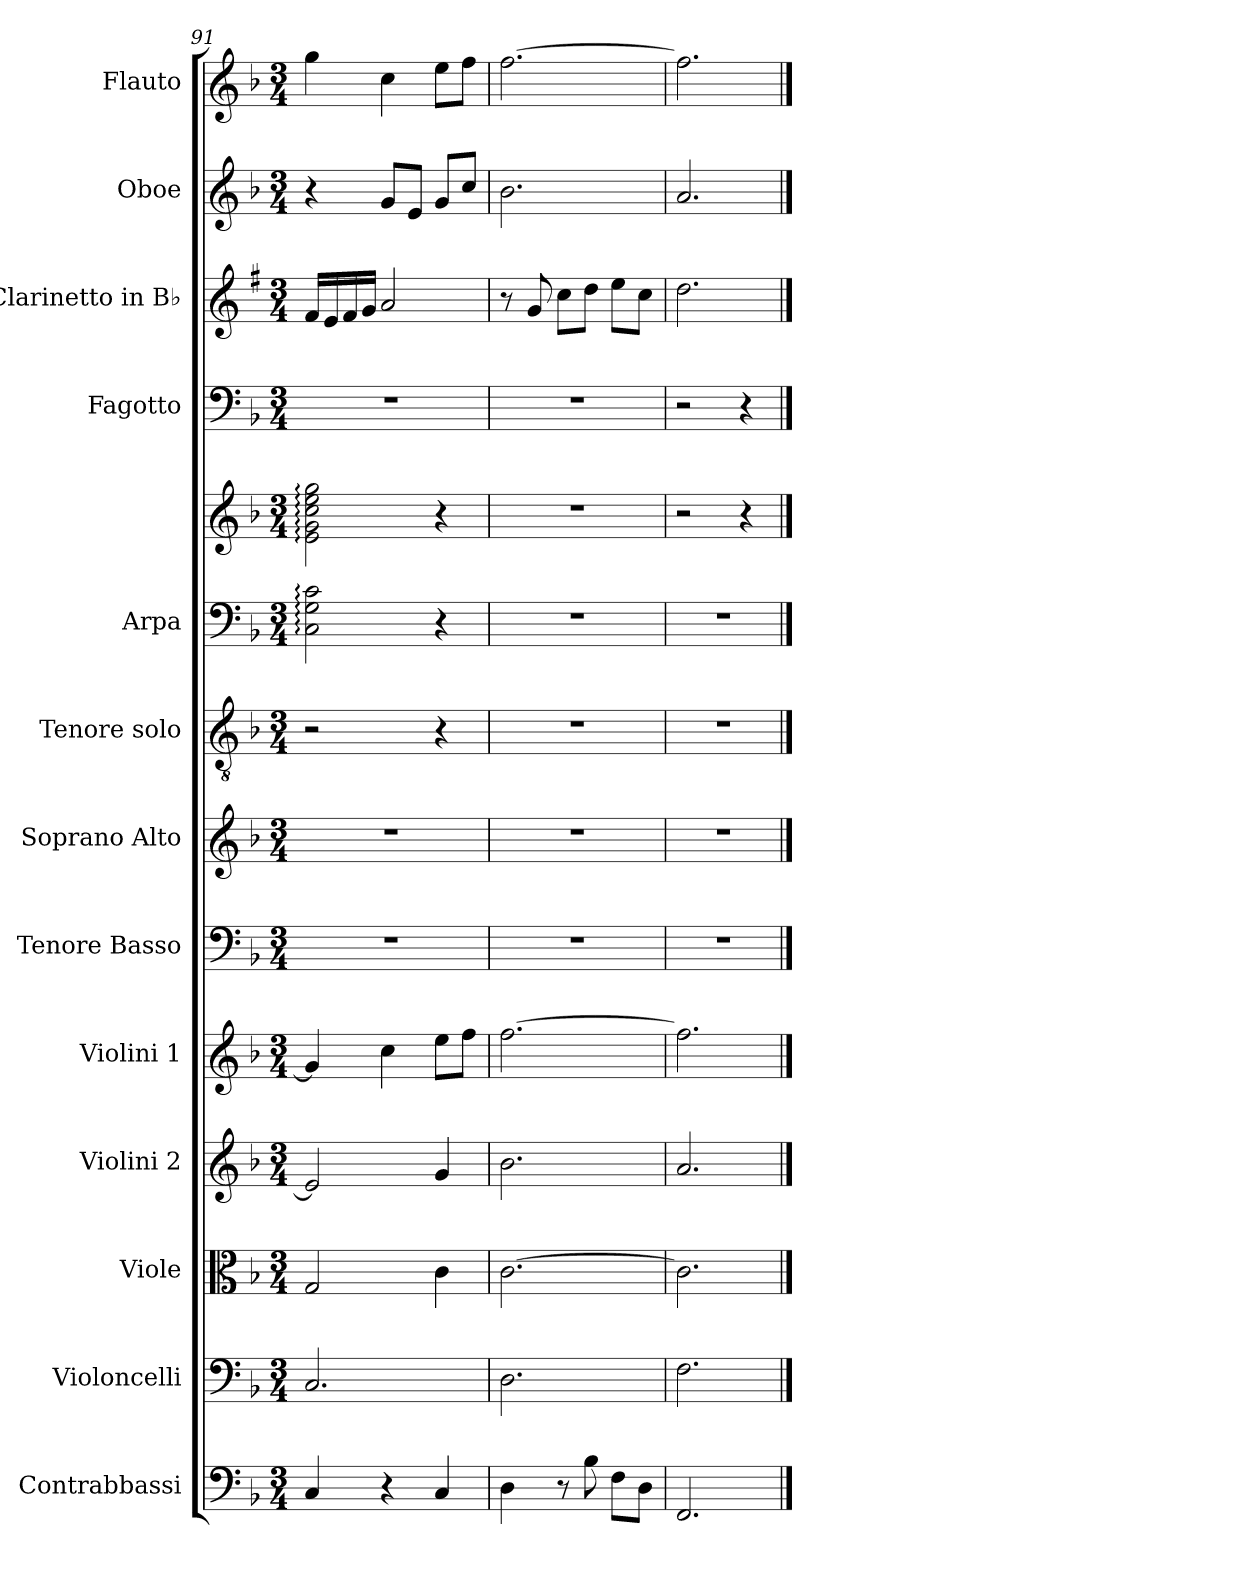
**kern	**kern	**kern	**kern	**kern	**kern	**kern	**kern	**kern	**kern	**kern	**kern	**kern	**kern
*part13	*part12	*part11	*part10	*part9	*part8	*part7	*part6	*part5	*part5	*part4	*part3	*part2	*part1
*staff14	*staff13	*staff12	*staff11	*staff10	*staff9	*staff8	*staff7	*staff6	*staff5	*staff4	*staff3	*staff2	*staff1
*I"Contrabbassi	*I"Violoncelli	*I"Viole	*I"Violini 2	*I"Violini 1	*I"Tenore Basso	*I"Soprano Alto	*I"Tenore solo	*I"Arpa	*	*I"Fagotto	*I"Clarinetto in B♭	*I"Oboe	*I"Flauto
*I'C-b.	*I'V-c.	*I'V-le	*I'V-ni 2	*I'V-ni 1	*I'T B	*I'S A	*I'T solo	*I'Ar.	*	*I'Fag.	*I'Cl. in B♭	*I'Ob.	*I'Fl.
*clefF4	*clefF4	*clefC3	*clefG2	*clefG2	*clefF4	*clefG2	*clefGv2	*clefF4	*clefG2	*clefF4	*clefG2	*clefG2	*clefG2
*	*	*	*	*	*	*	*	*	*	*	*ITrd1c2	*	*
*k[b-]	*k[b-]	*k[b-]	*k[b-]	*k[b-]	*k[b-]	*k[b-]	*k[b-]	*k[b-]	*k[b-]	*k[b-]	*k[b-]	*k[b-]	*k[b-]
*M3/4	*M3/4	*M3/4	*M3/4	*M3/4	*M3/4	*M3/4	*M3/4	*M3/4	*M3/4	*M3/4	*M3/4	*M3/4	*M3/4
=91	=91	=91	=91	=91	=91	=91	=91	=91	=91	=91	=91	=91	=91
4C	2.C	2G	2e]	4g]	2.r	2.r	2r	2C: 2G: 2c:	2e: 2g: 2cc: 2ee: 2gg:	2.r	16eLL	4r	4gg
.	.	.	.	.	.	.	.	.	.	.	16d	.	.
.	.	.	.	.	.	.	.	.	.	.	16e	.	.
.	.	.	.	.	.	.	.	.	.	.	16fJJ	.	.
4r	.	.	.	4cc	.	.	.	.	.	.	2g	8gL	4cc
.	.	.	.	.	.	.	.	.	.	.	.	8eJ	.
4C	.	4c	4g	8eeL	.	.	4r	4r	4r	.	.	8gL	8eeL
.	.	.	.	8ffJ	.	.	.	.	.	.	.	8ccJ	8ffJ
=92	=92	=92	=92	=92	=92	=92	=92	=92	=92	=92	=92	=92	=92
4D	2.D	[2.c	2.b-	[2.ff	2.r	2.r	2.r	2.r	2.r	2.r	8r	2.b-	[2.ff
.	.	.	.	.	.	.	.	.	.	.	8f	.	.
8r	.	.	.	.	.	.	.	.	.	.	8b-L	.	.
8B-	.	.	.	.	.	.	.	.	.	.	8ccJ	.	.
8FL	.	.	.	.	.	.	.	.	.	.	8ddL	.	.
8DJ	.	.	.	.	.	.	.	.	.	.	8b-J	.	.
=93	=93	=93	=93	=93	=93	=93	=93	=93	=93	=93	=93	=93	=93
2.FF	2.F	2.c]	2.a	2.ff]	2.r	2.r	2.r	2.r	2r	2r	2.cc	2.a	2.ff]
.	.	.	.	.	.	.	.	.	4r	4r	.	.	.
==	==	==	==	==	==	==	==	==	==	==	==	==	==
*-	*-	*-	*-	*-	*-	*-	*-	*-	*-	*-	*-	*-	*-
